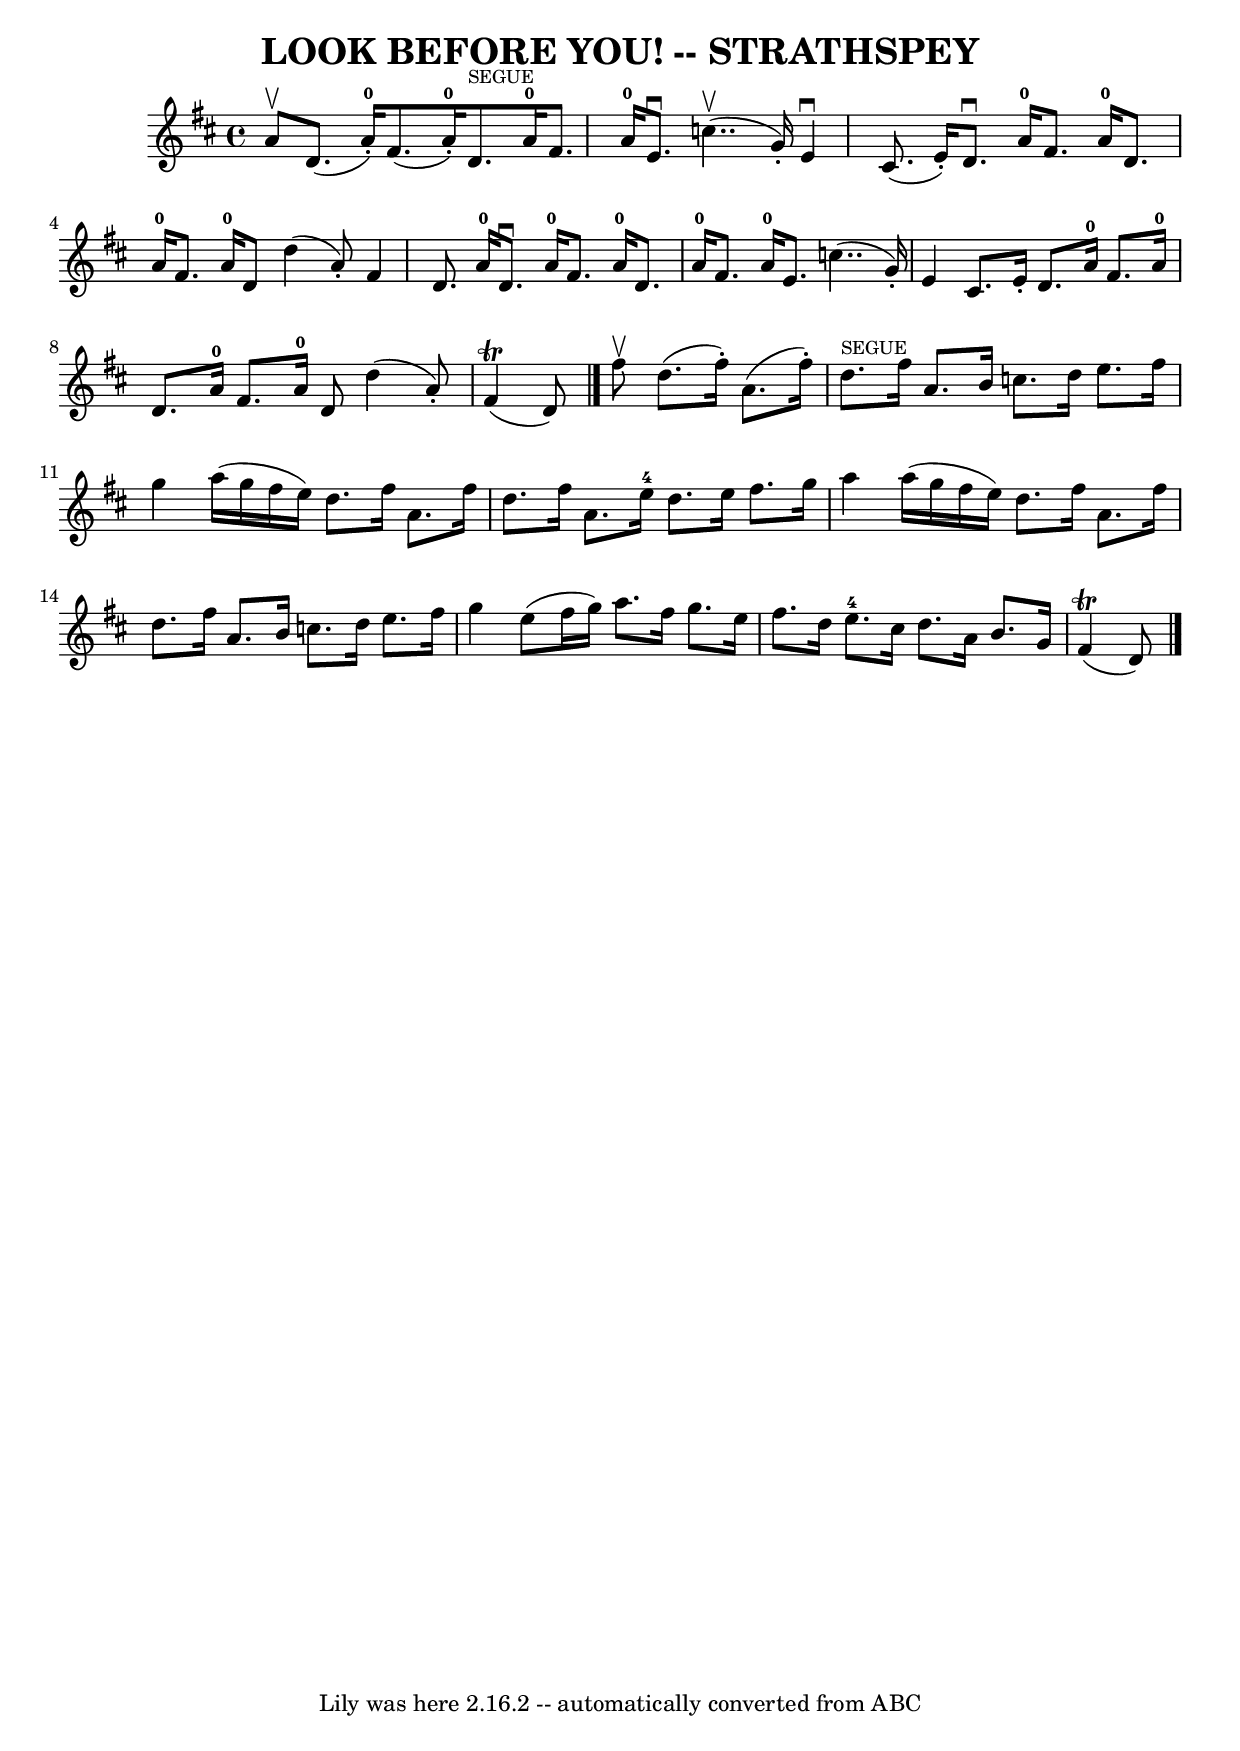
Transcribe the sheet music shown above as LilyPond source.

\version "2.16.2"
\include "Mammoth.ily"
\header {
  %% book = "Ryan's Mammoth Collection of Fiddle Tunes"
  crossRefNumber = "1"
  footnotes = ""
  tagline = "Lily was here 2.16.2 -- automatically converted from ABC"
  title = "LOOK BEFORE YOU! -- STRATHSPEY"

}
voicedefault =  {


  \override Staff.TimeSignature #'style = #'C
  \time 4/4 % %slurgraces 1
  
  \key d \major a'8^\upbow   |
  d'8. (a'16-0-.) fis'8. (
  a'16-0-.) d'8.^\segue a'16-0 fis'8. a'16-0   |
  
  e'8.^\downbow c''4.. (^\upbow g'16 -.) e'4^\downbow cis'8. (
  e'16 -.)   |
  d'8.^\downbow a'16-0 fis'8. a'16-0   
  d'8. a'16-0 fis'8. a'16-0   |
  d'8 d''4 (a'8 -.)  
  fis'4 d'8. a'16-0   |
  d'8.^\downbow a'16-0 fis'8.  
  a'16-0 d'8. a'16-0 fis'8. a'16-0   |
  e'8.    
  c''4.. (g'16 -.) e'4 cis'8. e'16 -.   |
  d'8. a'16 
  -0 fis'8. a'16-0 d'8. a'16-0 fis'8. a'16-0   |
  
  d'8 d''4 (a'8 -.) fis'4 (^\trill d'8)   \bar "|." fis''8 
  ^\upbow   |
  d''8. (fis''16 -.) a'8. (fis''16 -.)     
  d''8.^\segue fis''16 a'8. b'16    |
  c''8. d''16 e''8.  
  fis''16 g''4 a''16 (g''16 fis''16 e''16)   |
  
  d''8. fis''16 a'8. fis''16 d''8. fis''16 a'8. e''16-4   
  |
  d''8. e''16 fis''8. g''16 a''4 a''16 (g''16    
  fis''16 e''16)   |
  d''8. fis''16 a'8. fis''16    
  d''8. fis''16 a'8. b'16    |
  c''8. d''16 e''8.    
  fis''16 g''4 e''8 (fis''16 g''16)   |
  a''8.    
  fis''16 g''8. e''16 fis''8. d''16 e''8.-4 cis''16    
  |
  d''8. a'16 b'8. g'16 fis'4 (^\trill d'8)   
  \bar "|."   

}

\score{
  <<

    \context Staff="default"
    {
      \voicedefault 
      
    }

  >>
  \layout {
    
  }
  \midi {
  }

}
